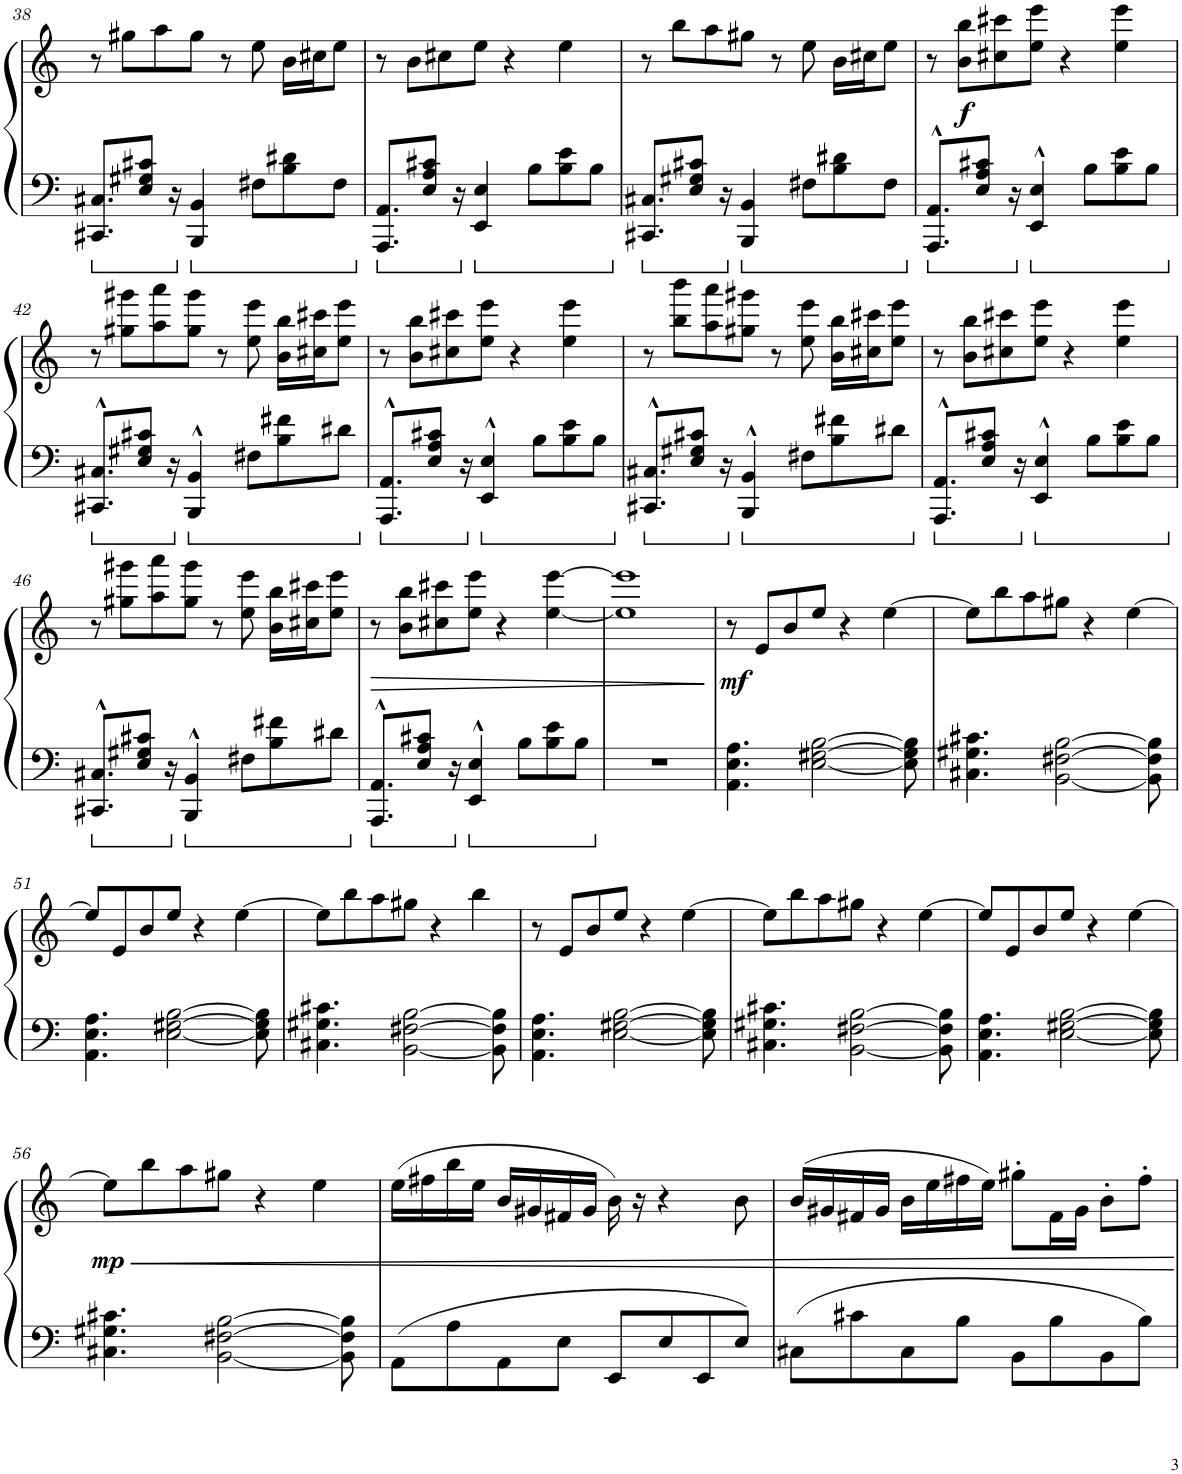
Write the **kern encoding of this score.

**kern	**kern	**dynam
*part1	*part1	*part1
*staff2	*staff1	*staff1/2
*I"Piano	*	*
*I'Pno.	*	*
!!LO:PB:g=z
*clefF4	*clefG2	*
*k[]	*k[]	*
*M4/4	*M4/4	*
=38	=38	=38
8.CC#X/ 8.C#X/L	8r	.
.	8gg#X\L	.
8E/ 8G#X/ 8c#X/J	.	.
.	8aa\	.
16r	.	.
4BBB/ 4BB/	8gg#\J	.
.	8r	.
8F#X\L	8ee\	.
8B\ 8d#X\	16b\LL	.
.	16cc#X\J	.
8F#\J	8ee\J	.
=39	=39	=39
8.AAA/ 8.AA/L	8r	.
.	8b\L	.
8E/ 8A/ 8c#X/J	.	.
.	8cc#X\	.
16r	.	.
4EE/ 4E/	8ee\J	.
.	4r	.
8B\L	.	.
8B\ 8e\	4ee\	.
8B\J	.	.
=40	=40	=40
8.CC#X/ 8.C#X/L	8r	.
.	8bb\L	.
8E/ 8G#X/ 8c#X/J	.	.
.	8aa\	.
16r	.	.
4BBB/ 4BB/	8gg#X\J	.
.	8r	.
8F#X\L	8ee\	.
8B\ 8d#X\	16b\LL	.
.	16cc#X\J	.
8F#\J	8ee\J	.
=41	=41	=41
8.AAA/^^ 8.AA/^^L	8r	.
!	!	!LO:DY:b
.	8b\ 8bb\L	f
8E/ 8A/ 8c#X/J	.	.
.	8cc#X\ 8ccc#X\	.
16r	.	.
4EE/^^ 4E/^^	8ee\ 8eee\J	.
.	4r	.
8B\L	.	.
8B\ 8e\	4ee\ 4eee\	.
8B\J	.	.
!!LO:LB:g=z
=42	=42	=42
8.CC#X/^^ 8.C#X/^^L	8r	.
.	8gg#X\ 8ggg#X\L	.
8E/ 8G#X/ 8c#X/J	.	.
.	8aa\ 8aaa\	.
16r	.	.
4BBB/^^ 4BB/^^	8gg#\ 8ggg#\J	.
.	8r	.
8F#X\L	8ee\ 8eee\	.
8B\ 8f#X\	16b\ 16bb\LL	.
.	16cc#X\ 16ccc#X\J	.
8d#X\J	8ee\ 8eee\J	.
=43	=43	=43
8.AAA/^^ 8.AA/^^L	8r	.
.	8b\ 8bb\L	.
8E/ 8A/ 8c#X/J	.	.
.	8cc#X\ 8ccc#X\	.
16r	.	.
4EE/^^ 4E/^^	8ee\ 8eee\J	.
.	4r	.
8B\L	.	.
8B\ 8e\	4ee\ 4eee\	.
8B\J	.	.
=44	=44	=44
8.CC#X/^^ 8.C#X/^^L	8r	.
.	8bb\ 8bbb\L	.
8E/ 8G#X/ 8c#X/J	.	.
.	8aa\ 8aaa\	.
16r	.	.
4BBB/^^ 4BB/^^	8gg#X\ 8ggg#X\J	.
.	8r	.
8F#X\L	8ee\ 8eee\	.
8B\ 8f#X\	16b\ 16bb\LL	.
.	16cc#X\ 16ccc#X\J	.
8d#X\J	8ee\ 8eee\J	.
=45	=45	=45
8.AAA/^^ 8.AA/^^L	8r	.
.	8b\ 8bb\L	.
8E/ 8A/ 8c#X/J	.	.
.	8cc#X\ 8ccc#X\	.
16r	.	.
4EE/^^ 4E/^^	8ee\ 8eee\J	.
.	4r	.
8B\L	.	.
8B\ 8e\	4ee\ 4eee\	.
8B\J	.	.
!!LO:LB:g=z
=46	=46	=46
8.CC#X/^^ 8.C#X/^^L	8r	.
.	8gg#X\ 8ggg#X\L	.
8E/ 8G#X/ 8c#X/J	.	.
.	8aa\ 8aaa\	.
16r	.	.
4BBB/^^ 4BB/^^	8gg#\ 8ggg#\J	.
.	8r	.
8F#X\L	8ee\ 8eee\	.
8B\ 8f#X\	16b\ 16bb\LL	.
.	16cc#X\ 16ccc#X\J	.
8d#X\J	8ee\ 8eee\J	.
=47	=47	=47
!	!	!LO:HP:b
8.AAA/^^ 8.AA/^^L	8r	>
.	8b\ 8bb\L	.
8E/ 8A/ 8c#X/J	.	.
.	8cc#X\ 8ccc#X\	.
16r	.	.
4EE/^^ 4E/^^	8ee\ 8eee\J	.
.	4r	.
8B\L	.	.
8B\ 8e\	[4ee\ [4eee\	.
8B\J	.	.
=48	=48	=48
1r	1ee] 1eee]	.
.	.	]
=49	=49	=49
!	!	!LO:DY:b
4.AA\ 4.E\ 4.A\	8r	mf
.	8e/L	.
.	8b/	.
[2E\ [2G#X\ [2B\	8ee/J	.
.	4r	.
.	[4ee\	.
8E\] 8G#\] 8B\]	.	.
=50	=50	=50
4.C#X\ 4.G#X\ 4.c#X\	8ee\L]	.
.	8bb\	.
.	8aa\	.
[2BB\ [2F#X\ [2B\	8gg#X\J	.
.	4r	.
.	[4ee\	.
8BB\] 8F#\] 8B\]	.	.
!!LO:LB:g=z
=51	=51	=51
4.AA\ 4.E\ 4.A\	8ee/L]	.
.	8e/	.
.	8b/	.
[2E\ [2G#X\ [2B\	8ee/J	.
.	4r	.
.	[4ee\	.
8E\] 8G#\] 8B\]	.	.
=52	=52	=52
4.C#X\ 4.G#X\ 4.c#X\	8ee\L]	.
.	8bb\	.
.	8aa\	.
[2BB\ [2F#X\ [2B\	8gg#X\J	.
.	4r	.
.	4bb\	.
8BB\] 8F#\] 8B\]	.	.
=53	=53	=53
4.AA\ 4.E\ 4.A\	8r	.
.	8e/L	.
.	8b/	.
[2E\ [2G#X\ [2B\	8ee/J	.
.	4r	.
.	[4ee\	.
8E\] 8G#\] 8B\]	.	.
=54	=54	=54
4.C#X\ 4.G#X\ 4.c#X\	8ee\L]	.
.	8bb\	.
.	8aa\	.
[2BB\ [2F#X\ [2B\	8gg#X\J	.
.	4r	.
.	[4ee\	.
8BB\] 8F#\] 8B\]	.	.
=55	=55	=55
4.AA\ 4.E\ 4.A\	8ee/L]	.
.	8e/	.
.	8b/	.
[2E\ [2G#X\ [2B\	8ee/J	.
.	4r	.
.	[4ee\	.
8E\] 8G#\] 8B\]	.	.
!!LO:LB:g=z
=56	=56	=56
!	!	!LO:DY:b
4.C#X\ 4.G#X\ 4.c#X\	8ee\L]	mp
.	8bb\	.
.	8aa\	.
[2BB\ [2F#X\ [2B\	8gg#X\J	.
.	4r	.
.	4ee\	.
8BB\] 8F#\] 8B\]	.	.
=57	=57	=57
8AA\L	(16ee\LL	.
.	16ff#X\	.
8A\	16bb\	.
.	16ee\JJ	.
8AA\	16b/LL	.
.	16g#X/	.
8E\J	16f#X/	.
.	16g#/JJ	.
8EE/L	16b\)	.
.	16r	.
8E/	4r	.
8EE/	.	.
8E/J	8b\	.
=58	=58	=58
8C#X\L	(16b/LL	.
.	16g#X/	.
8c#X\	16f#X/	.
.	16g#/JJ	.
8C#\	16b\LL	.
.	16ee\	.
8B\J	16ff#X\	.
.	16ee\JJ)	.
8BB\L	8gg#X'\L	.
8B\	16f#\L	.
.	16g#\JJ	.
8BB\	8b'\L	.
8B\J	8ff#'\J	.
=	=	=
*-	*-	*-
